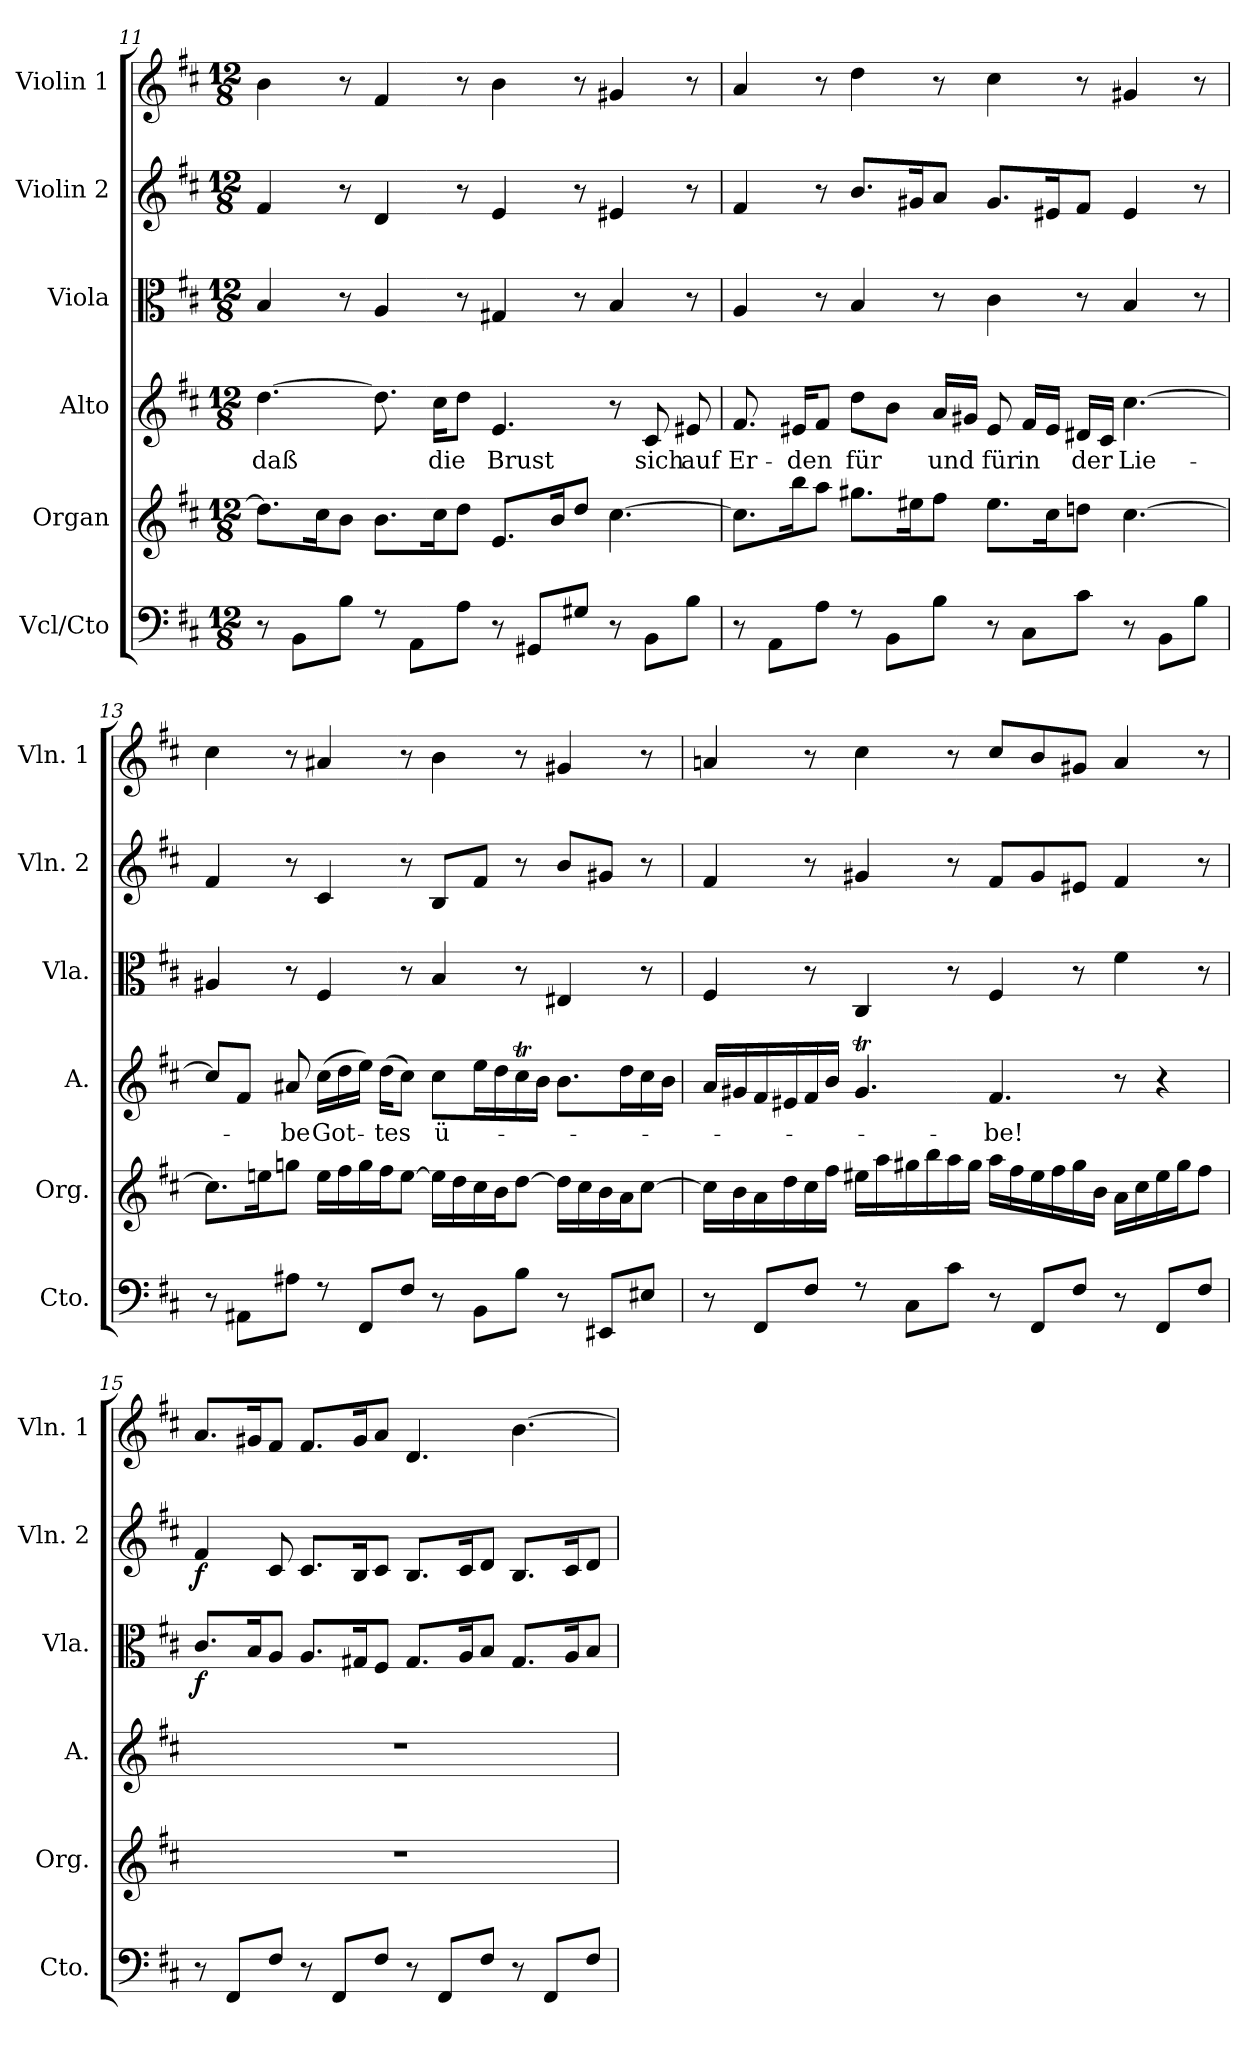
**kern	**kern	**kern	**text	**kern	**dynam	**kern	**dynam	**kern	**dynam
*part6	*part5	*part4	*part4	*part3	*part3	*part2	*part2	*part1	*part1
*staff6	*staff5	*staff4	*staff4	*staff3	*staff3	*staff2	*staff2	*staff1	*staff1
*I"Vcl/Cto	*I"Organ	*I"Alto	*	*I"Viola	*	*I"Violin 2	*	*I"Violin 1	*
*I'Cto.	*I'Org.	*I'A.	*	*I'Vla.	*	*I'Vln. 2	*	*I'Vln. 1	*
!!LO:LB:g=z
*clefF4	*clefG2	*clefG2	*	*clefC3	*	*clefG2	*	*clefG2	*
*k[f#c#]	*k[f#c#]	*k[f#c#]	*	*k[f#c#]	*	*k[f#c#]	*	*k[f#c#]	*
*M12/8	*M12/8	*M12/8	*	*M12/8	*	*M12/8	*	*M12/8	*
=11	=11	=11	=11	=11	=11	=11	=11	=11	=11
!	!	!	!LO:LY:b	!	!	!	!	!	!
8r	8.dd\L]	[4.dd\	daß	4B/	.	4f#/	.	4b\	.
8BB\L	.	.	.	.	.	.	.	.	.
.	16cc#\K	.	.	.	.	.	.	.	.
8B\J	8b\J	.	.	8r	.	8r	.	8r	.
8rF	8.b\L	8.dd\]	.	4A/	.	4d/	.	4f#/	.
8AA\L	.	.	.	.	.	.	.	.	.
!	!	!	!LO:LY:b	!	!	!	!	!	!
.	16cc#\K	16cc#\KL	die	.	.	.	.	.	.
8A\J	8dd\J	8dd\J	.	8r	.	8r	.	8r	.
!	!	!	!LO:LY:b	!	!	!	!	!	!
8r	8.e/L	4.e/	Brust	4G#X/	.	4e/	.	4b\	.
8GG#X/L	.	.	.	.	.	.	.	.	.
.	16b/K	.	.	.	.	.	.	.	.
8G#X/J	8dd/J	.	.	8r	.	8r	.	8r	.
8r	[4.cc#\	8r	.	4B/	.	4e#X/	.	4g#X/	.
!	!	!	!LO:LY:b	!	!	!	!	!	!
8BB\L	.	8c#/	sich	.	.	.	.	.	.
!	!	!	!LO:LY:b	!	!	!	!	!	!
8B\J	.	8e#X/	auf	8r	.	8r	.	8r	.
=12	=12	=12	=12	=12	=12	=12	=12	=12	=12
!	!	!	!LO:LY:b	!	!	!	!	!	!
8r	8.cc#\L]	8.f#/	Er-	4A/	.	4f#/	.	4a/	.
8AA\L	.	.	.	.	.	.	.	.	.
!	!	!	!LO:LY:b	!	!	!	!	!	!
.	16bb\K	16e#X/KL	den	.	.	.	.	.	.
8A\J	8aa\J	8f#/J	.	8r	.	8r	.	8r	.
!	!	!	!LO:LY:b	!	!	!	!	!	!
8rF	8.gg#X\L	8dd\L	für	4B/	.	8.b/L	.	4dd\	.
8BB\L	.	8b\J	.	.	.	.	.	.	.
.	16ee#X\K	.	.	.	.	16g#X/K	.	.	.
!	!	!	!LO:LY:b	!	!	!	!	!	!
8B\J	8ff#\J	16a/LL	und	8r	.	8a/J	.	8r	.
.	.	16g#X/JJ	.	.	.	.	.	.	.
!	!	!	!LO:LY:b	!	!	!	!	!	!
8r	8.ee#\L	8e#/	für	4c#\	.	8.g#/L	.	4cc#\	.
!	!	!	!LO:LY:b	!	!	!	!	!	!
8C#\L	.	16f#/LL	in	.	.	.	.	.	.
.	16cc#\K	16e#/JJ	.	.	.	16e#X/K	.	.	.
!	!	!	!LO:LY:b	!	!	!	!	!	!
8c#\J	8ddni\J	16d#Xi/LL	der	8r	.	8f#/J	.	8r	.
.	.	16c#/JJ	.	.	.	.	.	.	.
!	!	!	!LO:LY:b	!	!	!	!	!	!
8r	[4.cc#\	[4.cc#\	Lie-	4B/	.	4e#/	.	4g#X/	.
8BB\L	.	.	.	.	.	.	.	.	.
8B\J	.	.	.	8r	.	8r	.	8r	.
!!LO:PB:g=z
=13	=13	=13	=13	=13	=13	=13	=13	=13	=13
8r	8.cc#\L]	8cc#/L]	.	4A#X/	.	4f#/	.	4cc#\	.
8AA#X\L	.	8f#/J	.	.	.	.	.	.	.
.	16een\K	.	.	.	.	.	.	.	.
!	!	!	!LO:LY:b	!	!	!	!	!	!
8A#X\J	8ggn\J	8a#X/	-be	8r	.	8r	.	8r	.
!	!	!	!LO:LY:b	!	!	!	!	!	!
8rF	16ee\LL	(>16cc#\LL	Got-	4F#/	.	4c#/	.	4a#X/	.
.	16ff#\	16dd\	.	.	.	.	.	.	.
8FF#/L	16gg\	16ee\JJ)	.	.	.	.	.	.	.
!	!	!	!LO:LY:b	!	!	!	!	!	!
.	16ff#\J	(>16dd\KL	-tes	.	.	.	.	.	.
8F#/J	[8ee\J	8cc#\J)	.	8r	.	8r	.	8r	.
!	!	!	!LO:LY:b	!	!	!	!	!	!
8r	16ee\LL]	8cc#\L	ü-	4B/	.	8B/L	.	4b\	.
.	16dd\	.	.	.	.	.	.	.	.
8BB\L	16cc#\	16ee\L	.	.	.	8f#/J	.	.	.
.	16b\J	16dd\	.	.	.	.	.	.	.
8B\J	[8dd\J	16cc#t\	.	8r	.	8r	.	8r	.
.	.	16b\JJ	.	.	.	.	.	.	.
8r	16dd\LL]	8.b\L	.	4E#X/	.	8b/L	.	4g#X/	.
.	16cc#\	.	.	.	.	.	.	.	.
8EE#X/L	16b\	.	.	.	.	8g#X/J	.	.	.
.	16a\J	16dd\L	.	.	.	.	.	.	.
8E#X/J	[8cc#\J	16cc#\	.	8r	.	8r	.	8r	.
.	.	16b\JJ	.	.	.	.	.	.	.
!!LO:LB:g=z
=14	=14	=14	=14	=14	=14	=14	=14	=14	=14
8r	16cc#\LL]	16a/LL	.	4F#/	.	4f#/	.	4an/	.
.	16b\	16g#X/	.	.	.	.	.	.	.
8FF#/L	16a\	16f#/	.	.	.	.	.	.	.
.	16dd\	16e#X/	.	.	.	.	.	.	.
8F#/J	16cc#\	16f#/	.	8r	.	8r	.	8r	.
.	16ff#\JJ	16b/JJ	.	.	.	.	.	.	.
8rF	16ee#X\LL	4.g#t/	.	4C#/	.	4g#X/	.	4cc#\	.
.	16aa\	.	.	.	.	.	.	.	.
8C#\L	16gg#X\	.	.	.	.	.	.	.	.
.	16bb\	.	.	.	.	.	.	.	.
8c#\J	16aa\	.	.	8r	.	8r	.	8r	.
.	16gg#\JJ	.	.	.	.	.	.	.	.
!	!	!	!LO:LY:b	!	!	!	!	!	!
8r	16aa\LL	4.f#/	-be!	4F#/	.	8f#/L	.	8cc#/L	.
.	16ff#\	.	.	.	.	.	.	.	.
8FF#/L	16ee#\	.	.	.	.	8g#/	.	8b/	.
.	16ff#\	.	.	.	.	.	.	.	.
8F#/J	16gg#\	.	.	8r	.	8e#X/J	.	8g#X/J	.
.	16b\JJ	.	.	.	.	.	.	.	.
8r	16a\LL	8r	.	4f#\	.	4f#/	.	4a/	.
.	16cc#\	.	.	.	.	.	.	.	.
8FF#/L	16ee#\	4r	.	.	.	.	.	.	.
.	16gg#\J	.	.	.	.	.	.	.	.
8F#/J	8ff#\J	.	.	8r	.	8r	.	8r	.
=15	=15	=15	=15	=15	=15	=15	=15	=15	=15
!	!	!	!	!	!LO:DY:b	!	!LO:DY:b	!	!LO:DY:b
!	!	!	!	!	!	!	!	!	!LO:DY:n=1:b
8r	1.r	1.r	.	8.c#/L	f	4f#/	f	8.a/L	f other-dynamics
8FF#/L	.	.	.	.	.	.	.	.	.
.	.	.	.	16B/K	.	.	.	16g#X/K	.
8F#/J	.	.	.	8A/J	.	8c#/	.	8f#/J	.
8r	.	.	.	8.A/L	.	8.c#/L	.	8.f#/L	.
8FF#/L	.	.	.	.	.	.	.	.	.
.	.	.	.	16G#X/K	.	16B/K	.	16g#/K	.
8F#/J	.	.	.	8F#/J	.	8c#/J	.	8a/J	.
8r	.	.	.	8.G#/L	.	8.B/L	.	4.d/	.
8FF#/L	.	.	.	.	.	.	.	.	.
.	.	.	.	16A/K	.	16c#/K	.	.	.
8F#/J	.	.	.	8B/J	.	8d/J	.	.	.
8r	.	.	.	8.G#/L	.	8.B/L	.	[4.b\	.
8FF#/L	.	.	.	.	.	.	.	.	.
.	.	.	.	16A/K	.	16c#/K	.	.	.
8F#/J	.	.	.	8B/J	.	8d/J	.	.	.
=	=	=	=	=	=	=	=	=	=
*-	*-	*-	*-	*-	*-	*-	*-	*-	*-
